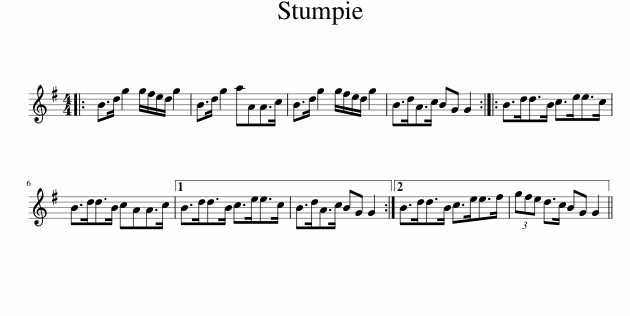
X:1
L:1/8
M:4/4
I:linebreak $
K:G
V:1 treble
V:1
|: B>d g2 g/f/e/d/ g2 | B>d g2 aAA>c | B>d g2 g/f/e/d/ g2 | B>dA>c BG G2 :: B>dd>B c>ee>c |$ %5
 B>dd>B cAA>c |1 B>dd>B c>ee>c | B>dA>c BG G2 :|2 B>dd>B c>ee>f | (3gfe d>c BG G2 || %10
